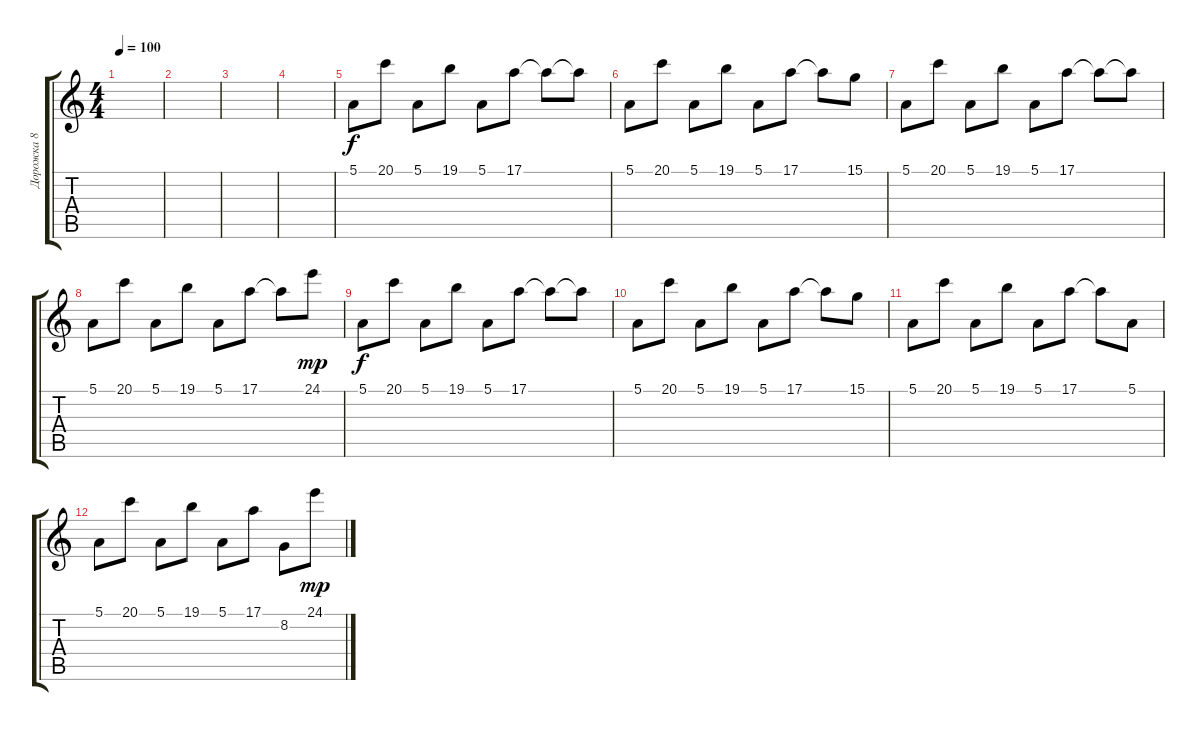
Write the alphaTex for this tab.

\track ("Дорожка 8" "Дорожка 8") {instrument musicbox}
\staff {score tabs}
\tuning (E4 B3 G3 D3 A2 E2) {hide}
\ts (4 4)
\tempo 100
\clef g2
\ks c
|
|
|
|
5.1.8 20.1.8 5.1.8 19.1.8 5.1.8 17.1.8 17.1{t}.8 17.1{t}.8 |
5.1.8 20.1.8 5.1.8 19.1.8 5.1.8 17.1.8 17.1{t}.8 15.1.8 |
5.1.8 20.1.8 5.1.8 19.1.8 5.1.8 17.1.8 17.1{t}.8 17.1{t}.8 |
5.1.8 20.1.8 5.1.8 19.1.8 5.1.8 17.1.8 17.1{t}.8 24.1.8{dy mp} |
5.1.8{dy f} 20.1.8 5.1.8 19.1.8 5.1.8 17.1.8 17.1{t}.8 17.1{t}.8 |
5.1.8 20.1.8 5.1.8 19.1.8 5.1.8 17.1.8 17.1{t}.8 15.1.8 |
5.1.8 20.1.8 5.1.8 19.1.8 5.1.8 17.1.8 17.1{t}.8 5.1.8 |
5.1.8 20.1.8 5.1.8 19.1.8 5.1.8 17.1.8 8.2.8 24.1.8{dy mp}
